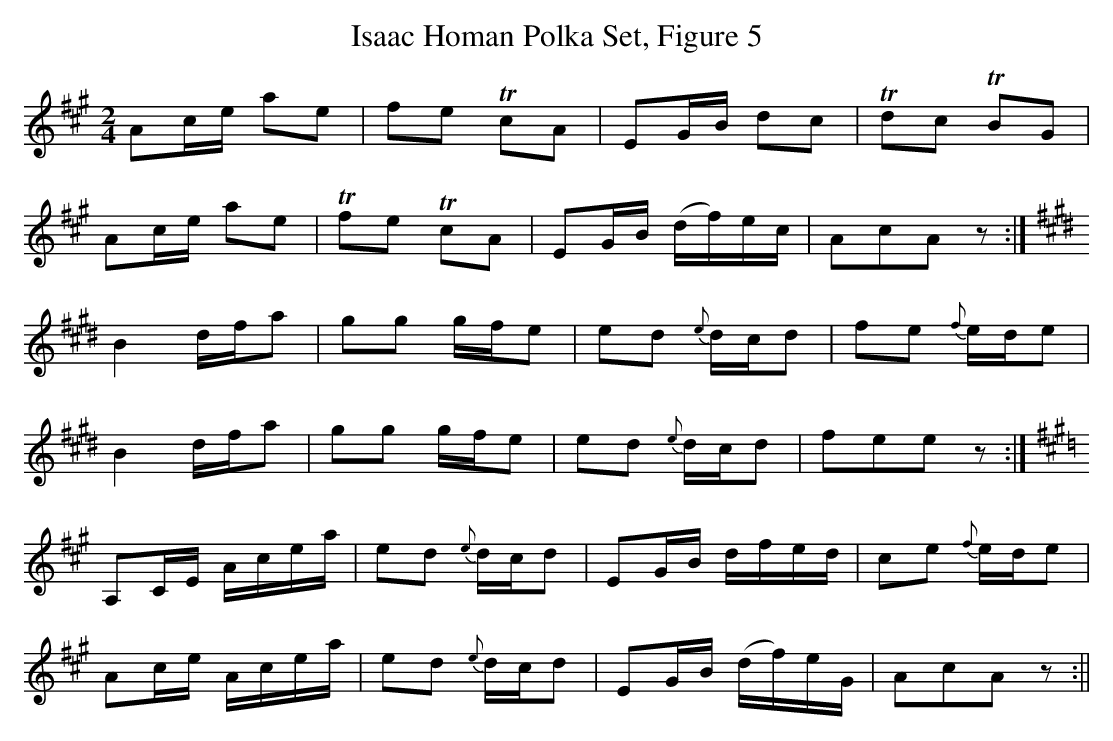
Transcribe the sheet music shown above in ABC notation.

X:1
T:Isaac Homan Polka Set, Figure 5
M:2/4
L:1/8
K:A
Ac/e/ ae|fe TcA|EG/B/ dc |Tdc TBG|
Ac/e/ ae |Tfe TcA|EG/B/ (d/f/)e/c/|AcA z:|
K:E
B2 d/f/a|gg g/f/e|ed {e}d/c/d|fe {f}e/d/e|
B2 d/f/a|gg g/f/e|ed {e}d/c/d|feez:|
K:A
A,C/E/ A/c/e/a/|ed {e}d/c/d|EG/B/ d/f/e/d/|ce {f}e/d/e|
Ac/e/ A/c/e/a/|ed {e}d/c/d|EG/B/ (d/f/)e/G/|AcAz:||
